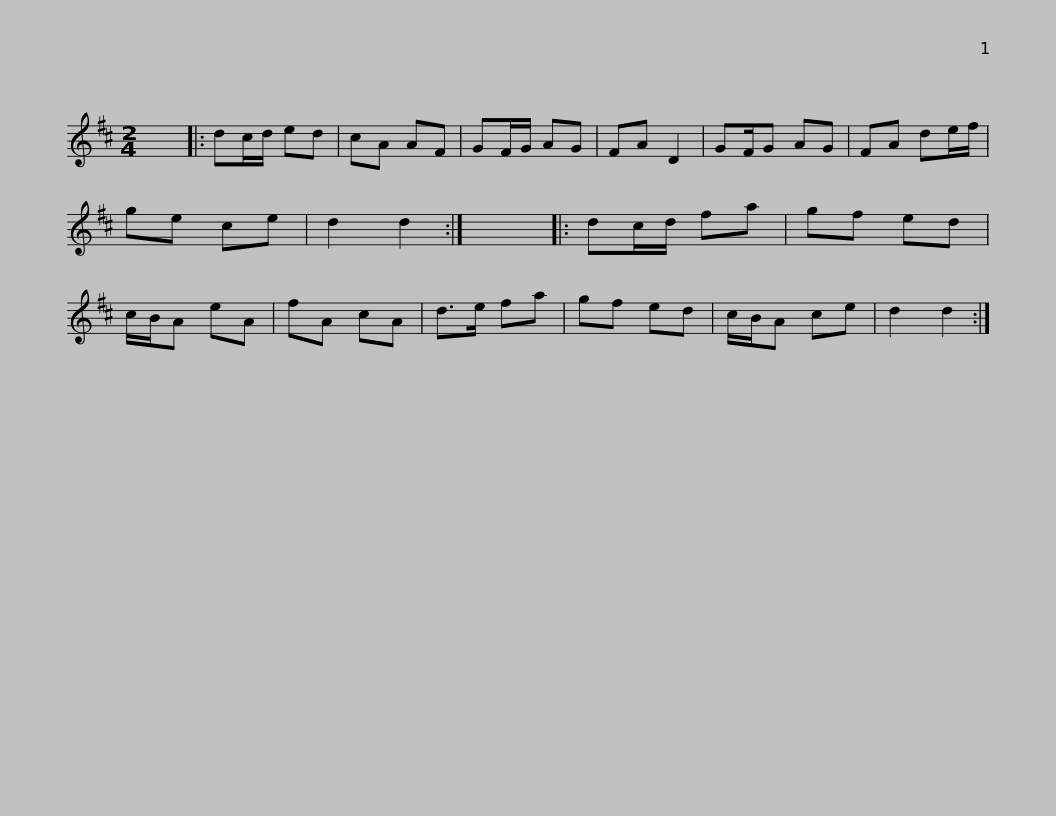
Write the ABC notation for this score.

X:1
L:1/8
M:2/4
I:linebreak $
K:D
V:1 treble
V:1
 x4 |: dc/d/ ed | cA AF | GF/G/ AG | FA D2 | %5
 GF/G AG | FA de/f/ | ge ce | d2 d2 :| x4 |: %10
 dc/d/ fa |$ gf ed | c/B/A eA | fA cA | d>e fa | %15
 gf ed | c/B/A ce | d2 d2 :| %18
